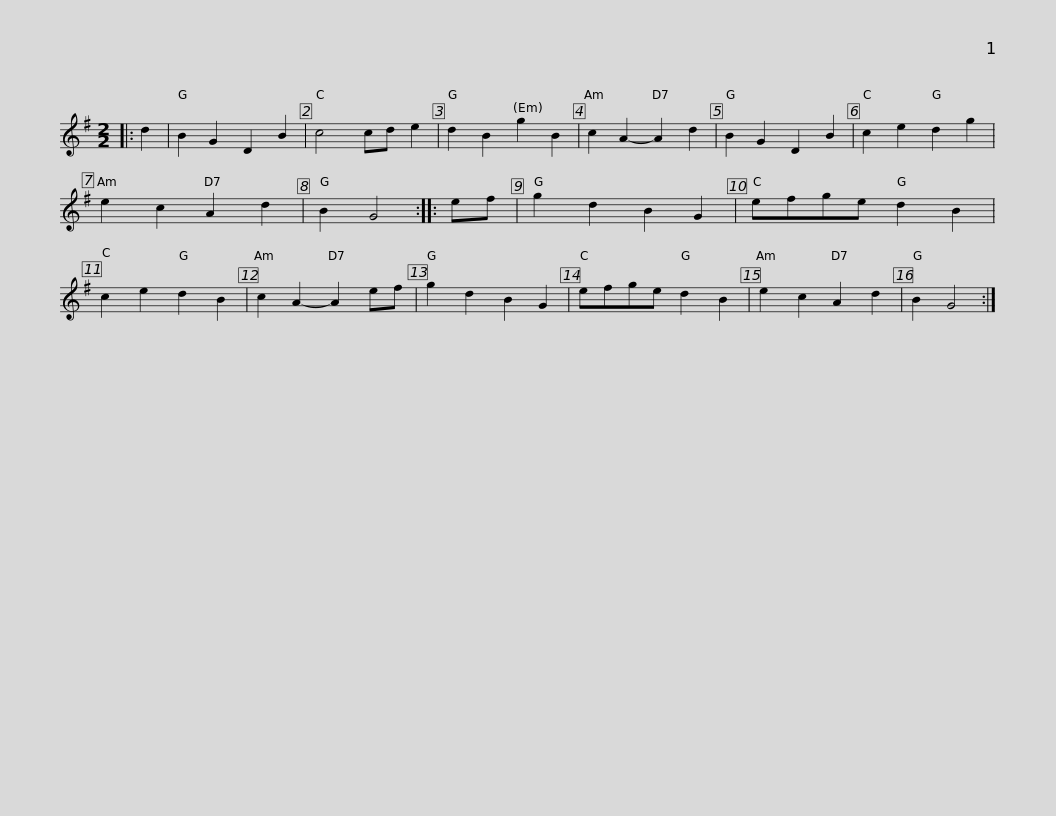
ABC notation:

X:1
L:1/8
M:2/2
I:linebreak $
K:G
V:1 treble
V:1
|: d2 | B2 G2 D2 B2 | c4 cd e2 | d2 B2 g2 B2 | c2 A2- A2 d2 | %5
 B2 G2 D2 B2 | c2 e2 d2 g2 | e2 c2 A2 d2 | B2 G4 :: ef |$ %10
 g2 d2 B2 G2 | efge d2 B2 | c2 e2 d2 B2 | c2 A2- A2 ef | g2 d2 B2 G2 | %15
 efge d2 B2 | e2 c2 A2 d2 | B2 G4 :| %18
